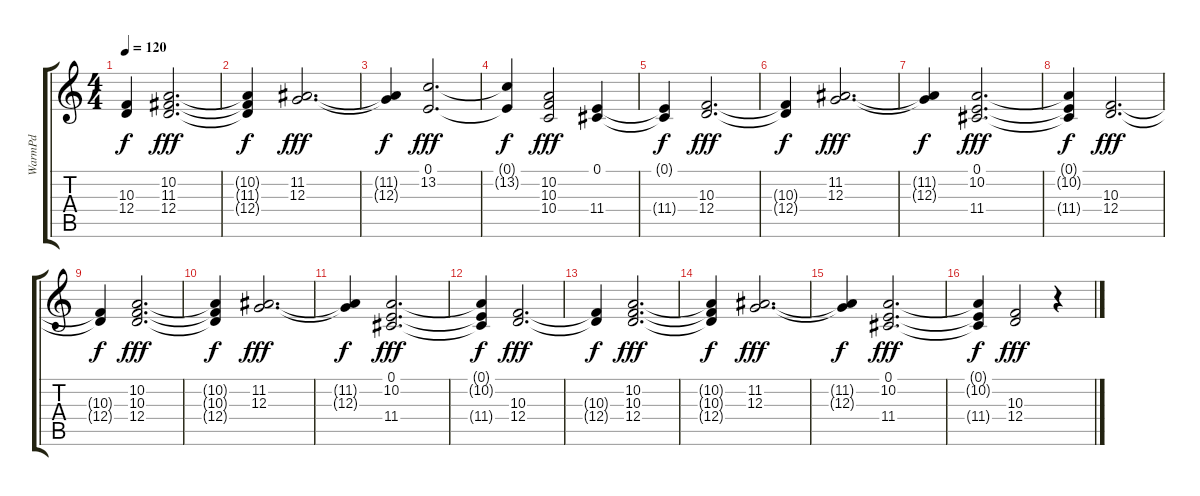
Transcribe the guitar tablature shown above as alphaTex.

\track ("WarmPd" "WarmPd") {instrument pad2warm}
\staff {score tabs}
\tuning (E4 B3 G3 D3 A2 E2) {hide}
\ts (4 4)
\tempo 120
\clef g2
\ks c
(10.3{t} 12.4{t}).4{dy f} (10.2 11.3 12.4).2{d dy fff} |
(10.2{t} 11.3{t} 12.4{t}).4{dy f} (11.2 12.3).2{d dy fff} |
(11.2{t} 12.3{t}).4{dy f} (0.1 13.2).2{d dy fff} |
(0.1{t} 13.2{t}).4{dy f} (10.2 10.3 10.4).2{dy fff} (0.1 11.4).4 |
(0.1{t} 11.4{t}).4{dy f} (10.3 12.4).2{d dy fff} |
(10.3{t} 12.4{t}).4{dy f} (11.2 12.3).2{d dy fff} |
(11.2{t} 12.3{t}).4{dy f} (0.1 10.2 11.4).2{d dy fff} |
(0.1{t} 10.2{t} 11.4{t}).4{dy f} (10.3 12.4).2{d dy fff} |
(10.3{t} 12.4{t}).4{dy f} (10.2 10.3 12.4).2{d dy fff} |
(10.2{t} 10.3{t} 12.4{t}).4{dy f} (11.2 12.3).2{d dy fff} |
(11.2{t} 12.3{t}).4{dy f} (0.1 10.2 11.4).2{d dy fff} |
(0.1{t} 10.2{t} 11.4{t}).4{dy f} (10.3 12.4).2{d dy fff} |
(10.3{t} 12.4{t}).4{dy f} (10.2 10.3 12.4).2{d dy fff} |
(10.2{t} 10.3{t} 12.4{t}).4{dy f} (11.2 12.3).2{d dy fff} |
(11.2{t} 12.3{t}).4{dy f} (0.1 10.2 11.4).2{d dy fff} |
(0.1{t} 10.2{t} 11.4{t}).4{dy f} (10.3 12.4).2{dy fff} r.4
